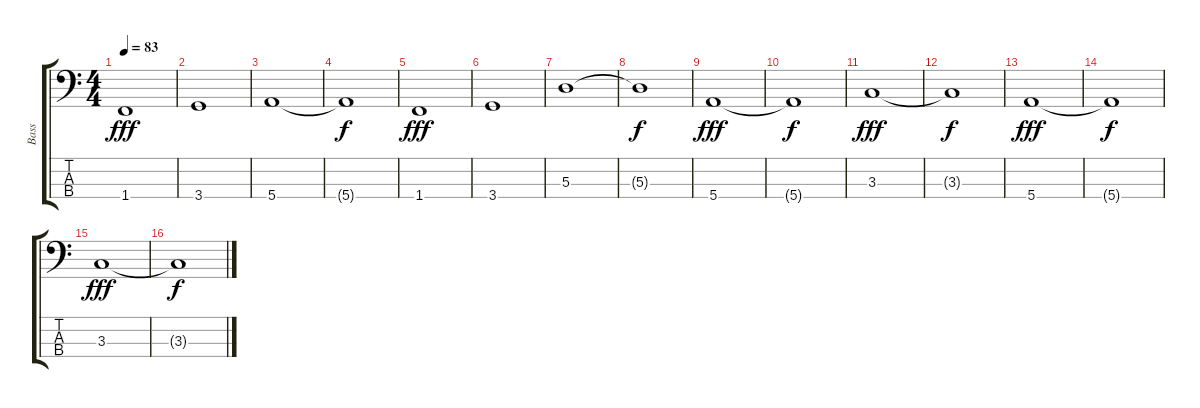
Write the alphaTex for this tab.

\track ("Bass" "Bass") {instrument electricbassfinger}
\staff {score tabs}
\tuning (G2 D2 A1 E1) {hide}
\ts (4 4)
\tempo 83
\clef f4
\ks c
1.4.1{dy fff} |
3.4.1 |
5.4.1 |
5.4{t}.1{dy f} |
1.4.1{dy fff} |
3.4.1 |
5.3.1 |
5.3{t}.1{dy f} |
5.4.1{dy fff} |
5.4{t}.1{dy f} |
3.3.1{dy fff} |
3.3{t}.1{dy f} |
5.4.1{dy fff} |
5.4{t}.1{dy f} |
3.3.1{dy fff} |
3.3{t}.1{dy f}
